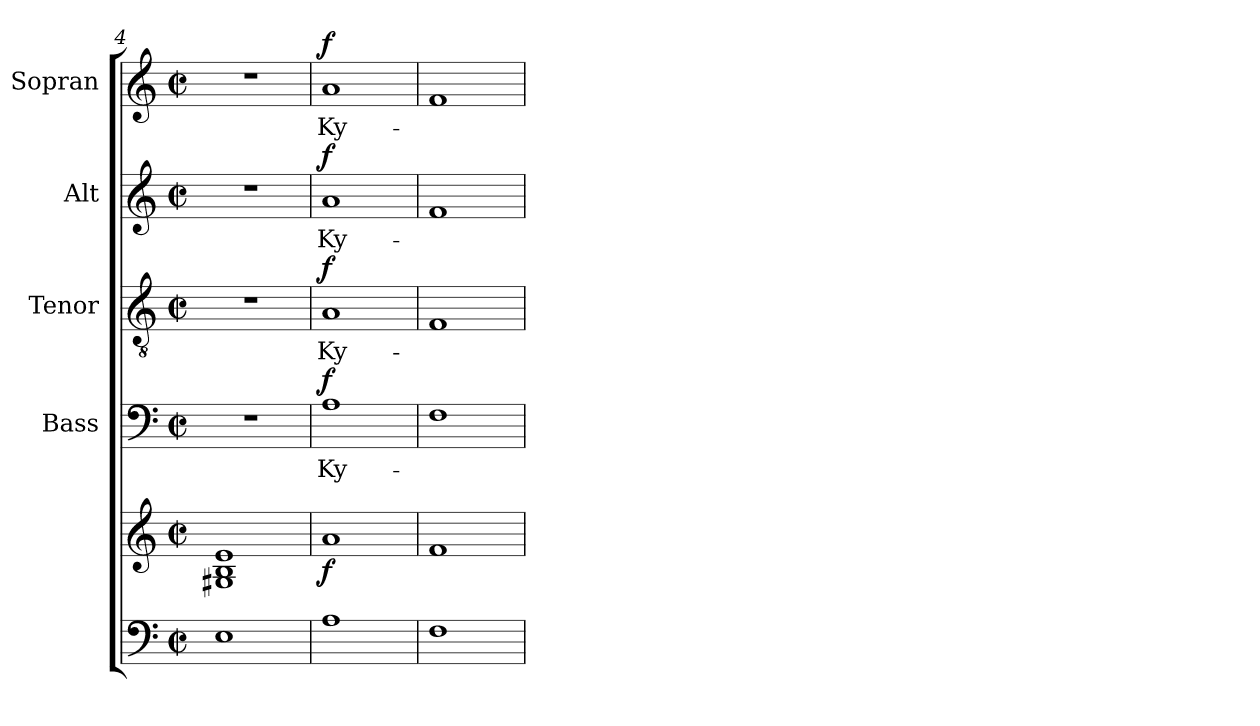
**kern	**kern	**dynam	**kern	**text	**dynam	**kern	**text	**dynam	**kern	**text	**dynam	**kern	**text	**dynam
*part5	*part5	*part5	*part4	*part4	*part4	*part3	*part3	*part3	*part2	*part2	*part2	*part1	*part1	*part1
*staff6	*staff5	*staff5/6	*staff4	*staff4	*staff4	*staff3	*staff3	*staff3	*staff2	*staff2	*staff2	*staff1	*staff1	*staff1
*	*	*	*I"Bass	*	*	*I"Tenor	*	*	*I"Alt	*	*	*I"Sopran	*	*
*	*	*	*I'B.	*	*	*I'T.	*	*	*I'A.	*	*	*I'S.	*	*
*clefF4	*clefG2	*	*clefF4	*	*	*clefGv2	*	*	*clefG2	*	*	*clefG2	*	*
*k[]	*k[]	*	*k[]	*	*	*k[]	*	*	*k[]	*	*	*k[]	*	*
*C:	*C:	*	*C:	*	*	*C:	*	*	*C:	*	*	*C:	*	*
*M2/2	*M2/2	*	*M2/2	*	*	*M2/2	*	*	*M2/2	*	*	*M2/2	*	*
*met(c|)	*met(c|)	*	*met(c|)	*	*	*met(c|)	*	*	*met(c|)	*	*	*met(c|)	*	*
=4	=4	=4	=4	=4	=4	=4	=4	=4	=4	=4	=4	=4	=4	=4
1E	1G#X 1B 1e	.	1r	.	.	1r	.	.	1r	.	.	1r	.	.
=5	=5	=5	=5	=5	=5	=5	=5	=5	=5	=5	=5	=5	=5	=5
!	!	!LO:DY:b	!	!LO:LY:b	!LO:DY:a	!	!LO:LY:b	!LO:DY:a	!	!LO:LY:b	!LO:DY:a	!	!LO:LY:b	!LO:DY:a
1A	1a	f	1A	Ky-	f	1A	Ky-	f	1a	Ky-	f	1a	Ky-	f
=6	=6	=6	=6	=6	=6	=6	=6	=6	=6	=6	=6	=6	=6	=6
1F	1f	.	1F	.	.	1F	.	.	1f	.	.	1f	.	.
=	=	=	=	=	=	=	=	=	=	=	=	=	=	=
*-	*-	*-	*-	*-	*-	*-	*-	*-	*-	*-	*-	*-	*-	*-
